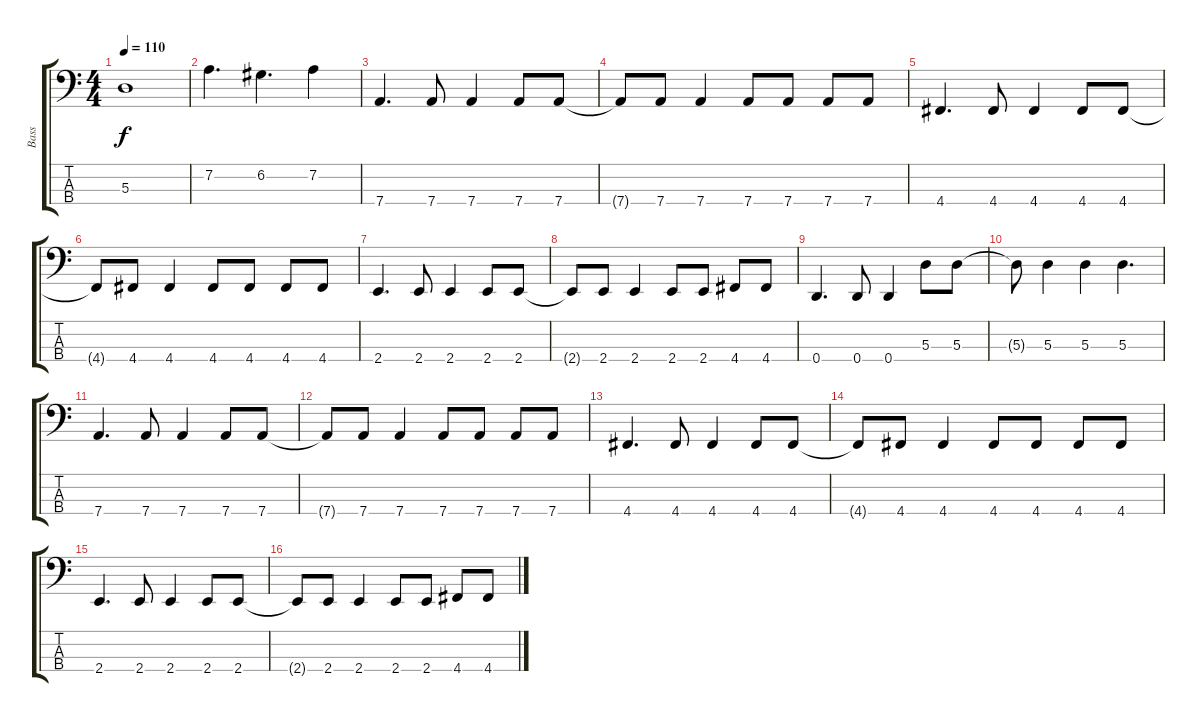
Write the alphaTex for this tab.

\track ("Bass" "Bass") {instrument electricbassfinger}
\staff {score tabs}
\tuning (G2 D2 A1 D1) {hide}
\ts (4 4)
\tempo 110
\clef f4
\ks c
5.3.1{dy f} |
7.2.4{d} 6.2.4{d} 7.2.4 |
7.4.4{d} 7.4.8 7.4.4 7.4.8 7.4.8 |
7.4{t}.8 7.4.8 7.4.4 7.4.8 7.4.8 7.4.8 7.4.8 |
4.4.4{d} 4.4.8 4.4.4 4.4.8 4.4.8 |
4.4{t}.8 4.4.8 4.4.4 4.4.8 4.4.8 4.4.8 4.4.8 |
2.4.4{d} 2.4.8 2.4.4 2.4.8 2.4.8 |
2.4{t}.8 2.4.8 2.4.4 2.4.8 2.4.8 4.4.8 4.4.8 |
0.4.4{d} 0.4.8 0.4.4 5.3.8 5.3.8 |
5.3{t}.8 5.3.4 5.3.4 5.3.4{d} |
7.4.4{d} 7.4.8 7.4.4 7.4.8 7.4.8 |
7.4{t}.8 7.4.8 7.4.4 7.4.8 7.4.8 7.4.8 7.4.8 |
4.4.4{d} 4.4.8 4.4.4 4.4.8 4.4.8 |
4.4{t}.8 4.4.8 4.4.4 4.4.8 4.4.8 4.4.8 4.4.8 |
2.4.4{d} 2.4.8 2.4.4 2.4.8 2.4.8 |
2.4{t}.8 2.4.8 2.4.4 2.4.8 2.4.8 4.4.8 4.4.8
